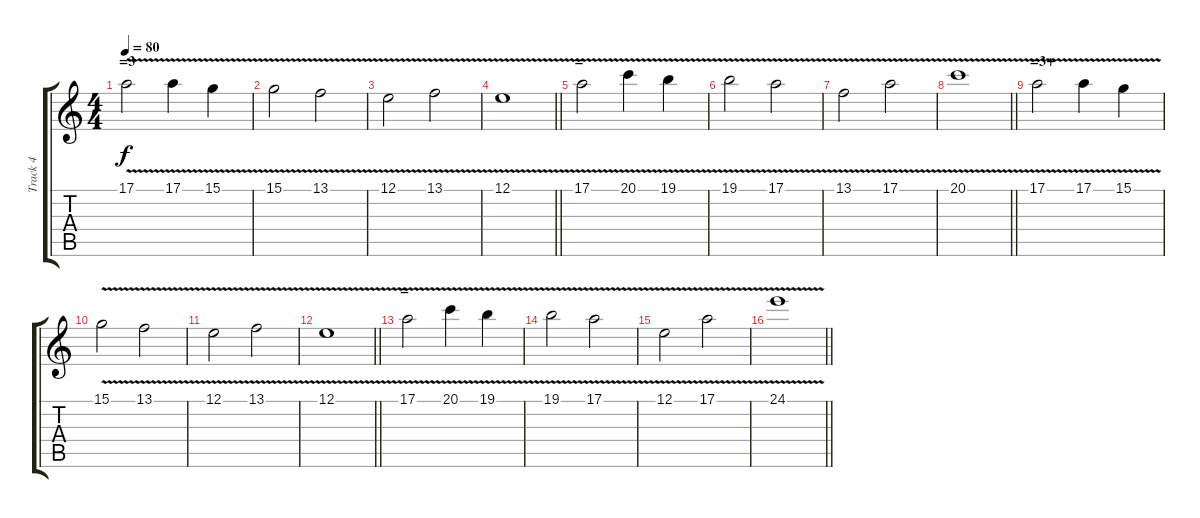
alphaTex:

\track ("Track 4" "Track 4") {instrument lead2sawtooth}
\staff {score tabs}
\tuning (E4 B3 G3 D3 A2 E2) {hide}
\ts (4 4)
\section ("" "=3")
\tempo 80
\clef g2
\ks c
17.1{v}.2{dy f} 17.1{v}.4 15.1{v}.4 |
15.1{v}.2 13.1{v}.2 |
12.1{v}.2 13.1{v}.2 |
\barLineRight lightlight
12.1{v}.1 |
\section ("" "=")
17.1{v}.2 20.1{v}.4 19.1{v}.4 |
19.1{v}.2 17.1{v}.2 |
13.1{v}.2 17.1{v}.2 |
\barLineRight lightlight
20.1{v}.1 |
\section ("" "=3+")
17.1{v}.2 17.1{v}.4 15.1{v}.4 |
15.1{v}.2 13.1{v}.2 |
12.1{v}.2 13.1{v}.2 |
\barLineRight lightlight
12.1{v}.1 |
\section ("" "=")
17.1{v}.2 20.1{v}.4 19.1{v}.4 |
19.1{v}.2 17.1{v}.2 |
12.1{v}.2 17.1{v}.2 |
\barLineRight lightlight
24.1{v}.1
